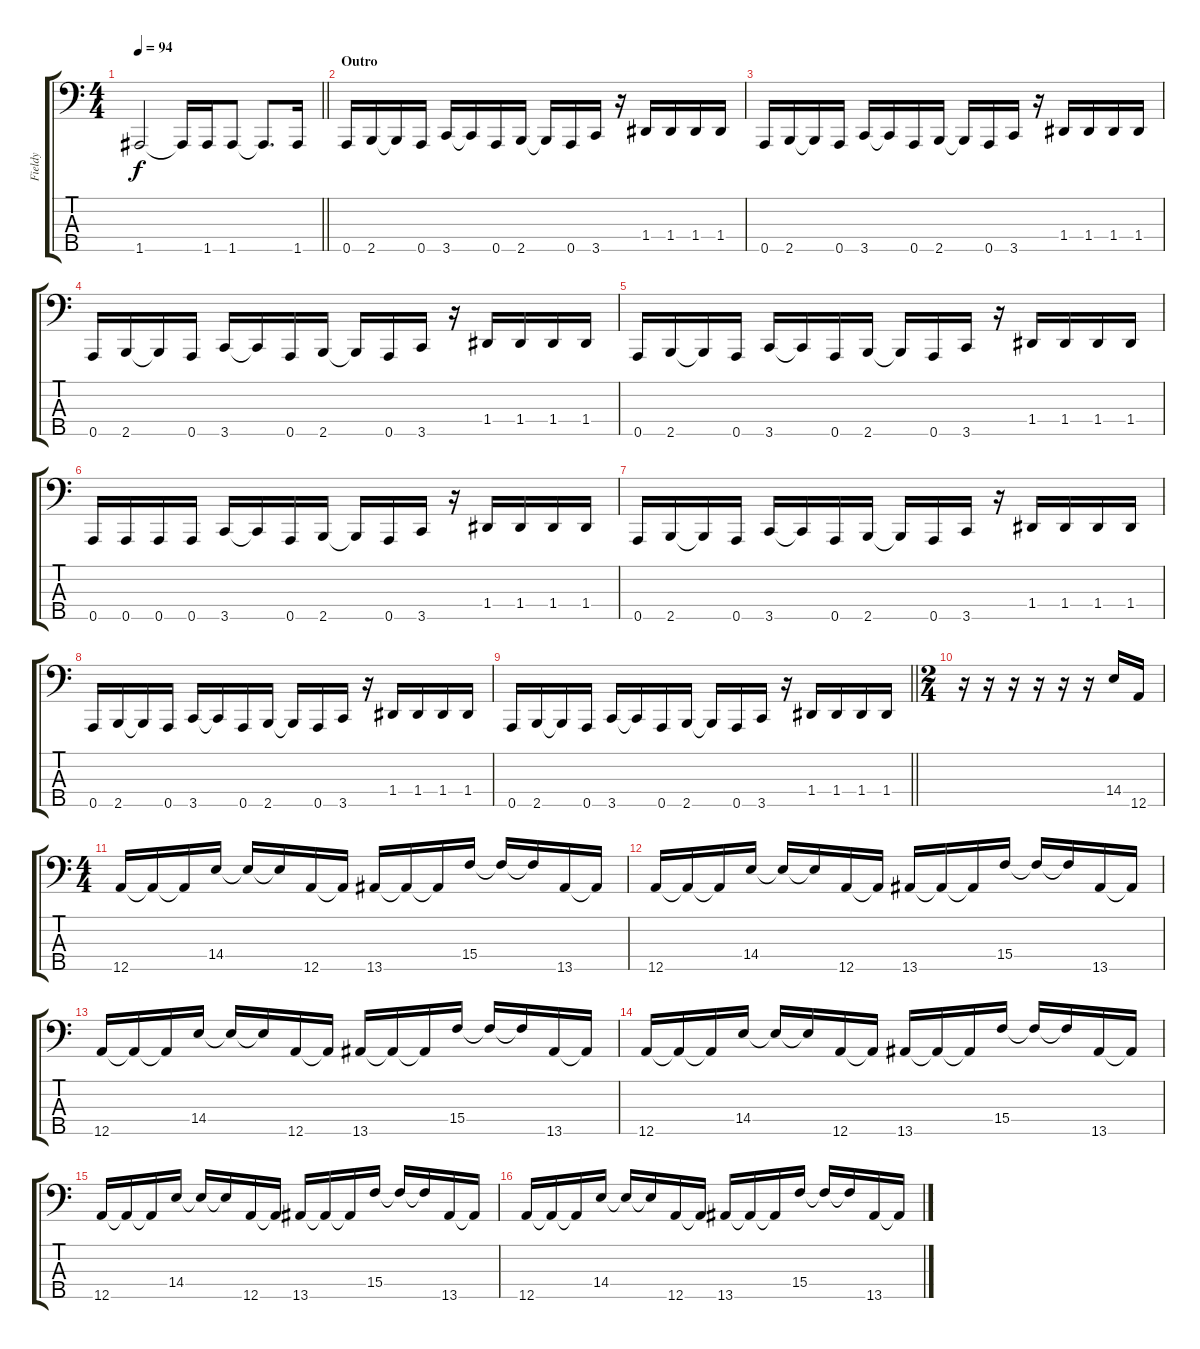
\track ("Fieldy" "Fieldy") {instrument electricbasspick}
\staff {score tabs}
\tuning (F2 C2 G1 D1 A0) {hide}
\ts (4 4)
\tempo 94
\clef f4
\barLineRight lightlight
\ks c
1.5.2{dy f} 1.5{t}.16 1.5.16 1.5.8 1.5{t}.8{d} 1.5.16 |
\section ("" "Outro")
0.5.16 2.5.16 2.5{t}.16 0.5.16 3.5.16 3.5{t}.16 0.5.16 2.5.16 2.5{t}.16 0.5.16 3.5.16 r.16 1.4.16 1.4.16 1.4.16 1.4.16 |
0.5.16 2.5.16 2.5{t}.16 0.5.16 3.5.16 3.5{t}.16 0.5.16 2.5.16 2.5{t}.16 0.5.16 3.5.16 r.16 1.4.16 1.4.16 1.4.16 1.4.16 |
0.5.16 2.5.16 2.5{t}.16 0.5.16 3.5.16 3.5{t}.16 0.5.16 2.5.16 2.5{t}.16 0.5.16 3.5.16 r.16 1.4.16 1.4.16 1.4.16 1.4.16 |
0.5.16 2.5.16 2.5{t}.16 0.5.16 3.5.16 3.5{t}.16 0.5.16 2.5.16 2.5{t}.16 0.5.16 3.5.16 r.16 1.4.16 1.4.16 1.4.16 1.4.16 |
0.5.16 0.5.16 0.5.16 0.5.16 3.5.16 3.5{t}.16 0.5.16 2.5.16 2.5{t}.16 0.5.16 3.5.16 r.16 1.4.16 1.4.16 1.4.16 1.4.16 |
0.5.16 2.5.16 2.5{t}.16 0.5.16 3.5.16 3.5{t}.16 0.5.16 2.5.16 2.5{t}.16 0.5.16 3.5.16 r.16 1.4.16 1.4.16 1.4.16 1.4.16 |
0.5.16 2.5.16 2.5{t}.16 0.5.16 3.5.16 3.5{t}.16 0.5.16 2.5.16 2.5{t}.16 0.5.16 3.5.16 r.16 1.4.16 1.4.16 1.4.16 1.4.16 |
\barLineRight lightlight
0.5.16 2.5.16 2.5{t}.16 0.5.16 3.5.16 3.5{t}.16 0.5.16 2.5.16 2.5{t}.16 0.5.16 3.5.16 r.16 1.4.16 1.4.16 1.4.16 1.4.16 |
\ts (2 4)
r.16 r.16 r.16 r.16 r.16 r.16 14.4.16 12.5.16 |
\ts (4 4)
12.5.16 12.5{t}.16 12.5{t}.16 14.4.16 14.4{t}.16 14.4{t}.16 12.5.16 12.5{t}.16 13.5.16 13.5{t}.16 13.5{t}.16 15.4.16 15.4{t}.16 15.4{t}.16 13.5.16 13.5{t}.16 |
12.5.16 12.5{t}.16 12.5{t}.16 14.4.16 14.4{t}.16 14.4{t}.16 12.5.16 12.5{t}.16 13.5.16 13.5{t}.16 13.5{t}.16 15.4.16 15.4{t}.16 15.4{t}.16 13.5.16 13.5{t}.16 |
12.5.16 12.5{t}.16 12.5{t}.16 14.4.16 14.4{t}.16 14.4{t}.16 12.5.16 12.5{t}.16 13.5.16 13.5{t}.16 13.5{t}.16 15.4.16 15.4{t}.16 15.4{t}.16 13.5.16 13.5{t}.16 |
12.5.16 12.5{t}.16 12.5{t}.16 14.4.16 14.4{t}.16 14.4{t}.16 12.5.16 12.5{t}.16 13.5.16 13.5{t}.16 13.5{t}.16 15.4.16 15.4{t}.16 15.4{t}.16 13.5.16 13.5{t}.16 |
12.5.16 12.5{t}.16 12.5{t}.16 14.4.16 14.4{t}.16 14.4{t}.16 12.5.16 12.5{t}.16 13.5.16 13.5{t}.16 13.5{t}.16 15.4.16 15.4{t}.16 15.4{t}.16 13.5.16 13.5{t}.16 |
12.5.16 12.5{t}.16 12.5{t}.16 14.4.16 14.4{t}.16 14.4{t}.16 12.5.16 12.5{t}.16 13.5.16 13.5{t}.16 13.5{t}.16 15.4.16 15.4{t}.16 15.4{t}.16 13.5.16 13.5{t}.16
